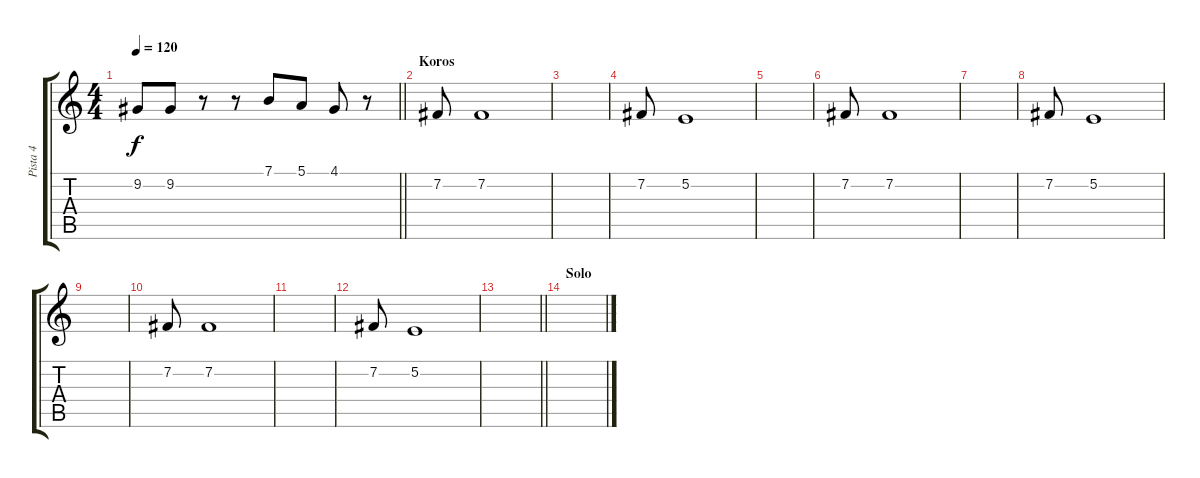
\track ("Pista 4" "Pista 4") {instrument lead6voice}
\staff {score tabs}
\tuning (E4 B3 G3 D3 A2 E2) {hide}
\ts (4 4)
\tempo 120
\clef g2
\barLineRight lightlight
\ks c
9.2.8{dy f} 9.2.8 r.8 r.8 7.1.8 5.1.8 4.1.8 r.8 |
\section ("" "Koros")
7.2.8 7.2.1 |
|
7.2.8 5.2.1 |
|
7.2.8 7.2.1 |
|
7.2.8 5.2.1 |
|
7.2.8 7.2.1 |
|
7.2.8 5.2.1 |
\barLineRight lightlight
|
\section ("" "Solo")
